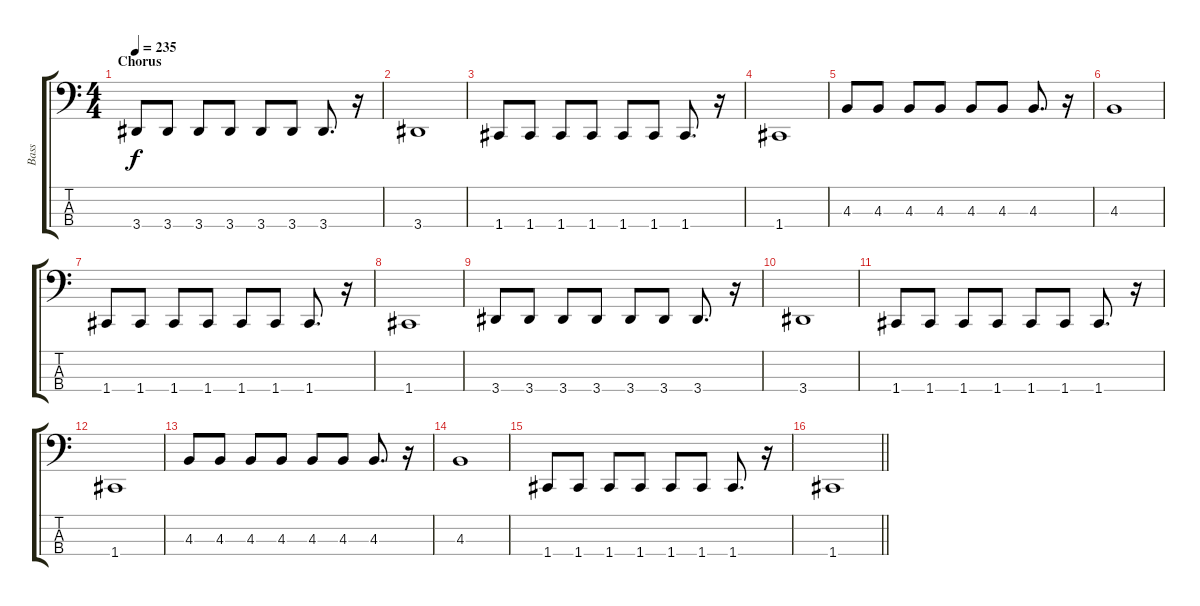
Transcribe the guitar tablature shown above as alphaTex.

\track ("Bass" "Bass") {instrument electricbasspick}
\staff {score tabs}
\tuning (F2 C2 G1 C1) {hide}
\ts (4 4)
\section ("" "Chorus")
\tempo 235
\clef f4
\ks c
3.4.8{dy f} 3.4.8 3.4.8 3.4.8 3.4.8 3.4.8 3.4.8{d} r.16 |
3.4.1 |
1.4.8 1.4.8 1.4.8 1.4.8 1.4.8 1.4.8 1.4.8{d} r.16 |
1.4.1 |
4.3.8 4.3.8 4.3.8 4.3.8 4.3.8 4.3.8 4.3.8{d} r.16 |
4.3.1 |
1.4.8 1.4.8 1.4.8 1.4.8 1.4.8 1.4.8 1.4.8{d} r.16 |
1.4.1 |
3.4.8 3.4.8 3.4.8 3.4.8 3.4.8 3.4.8 3.4.8{d} r.16 |
3.4.1 |
1.4.8 1.4.8 1.4.8 1.4.8 1.4.8 1.4.8 1.4.8{d} r.16 |
1.4.1 |
4.3.8 4.3.8 4.3.8 4.3.8 4.3.8 4.3.8 4.3.8{d} r.16 |
4.3.1 |
1.4.8 1.4.8 1.4.8 1.4.8 1.4.8 1.4.8 1.4.8{d} r.16 |
\barLineRight lightlight
1.4.1
